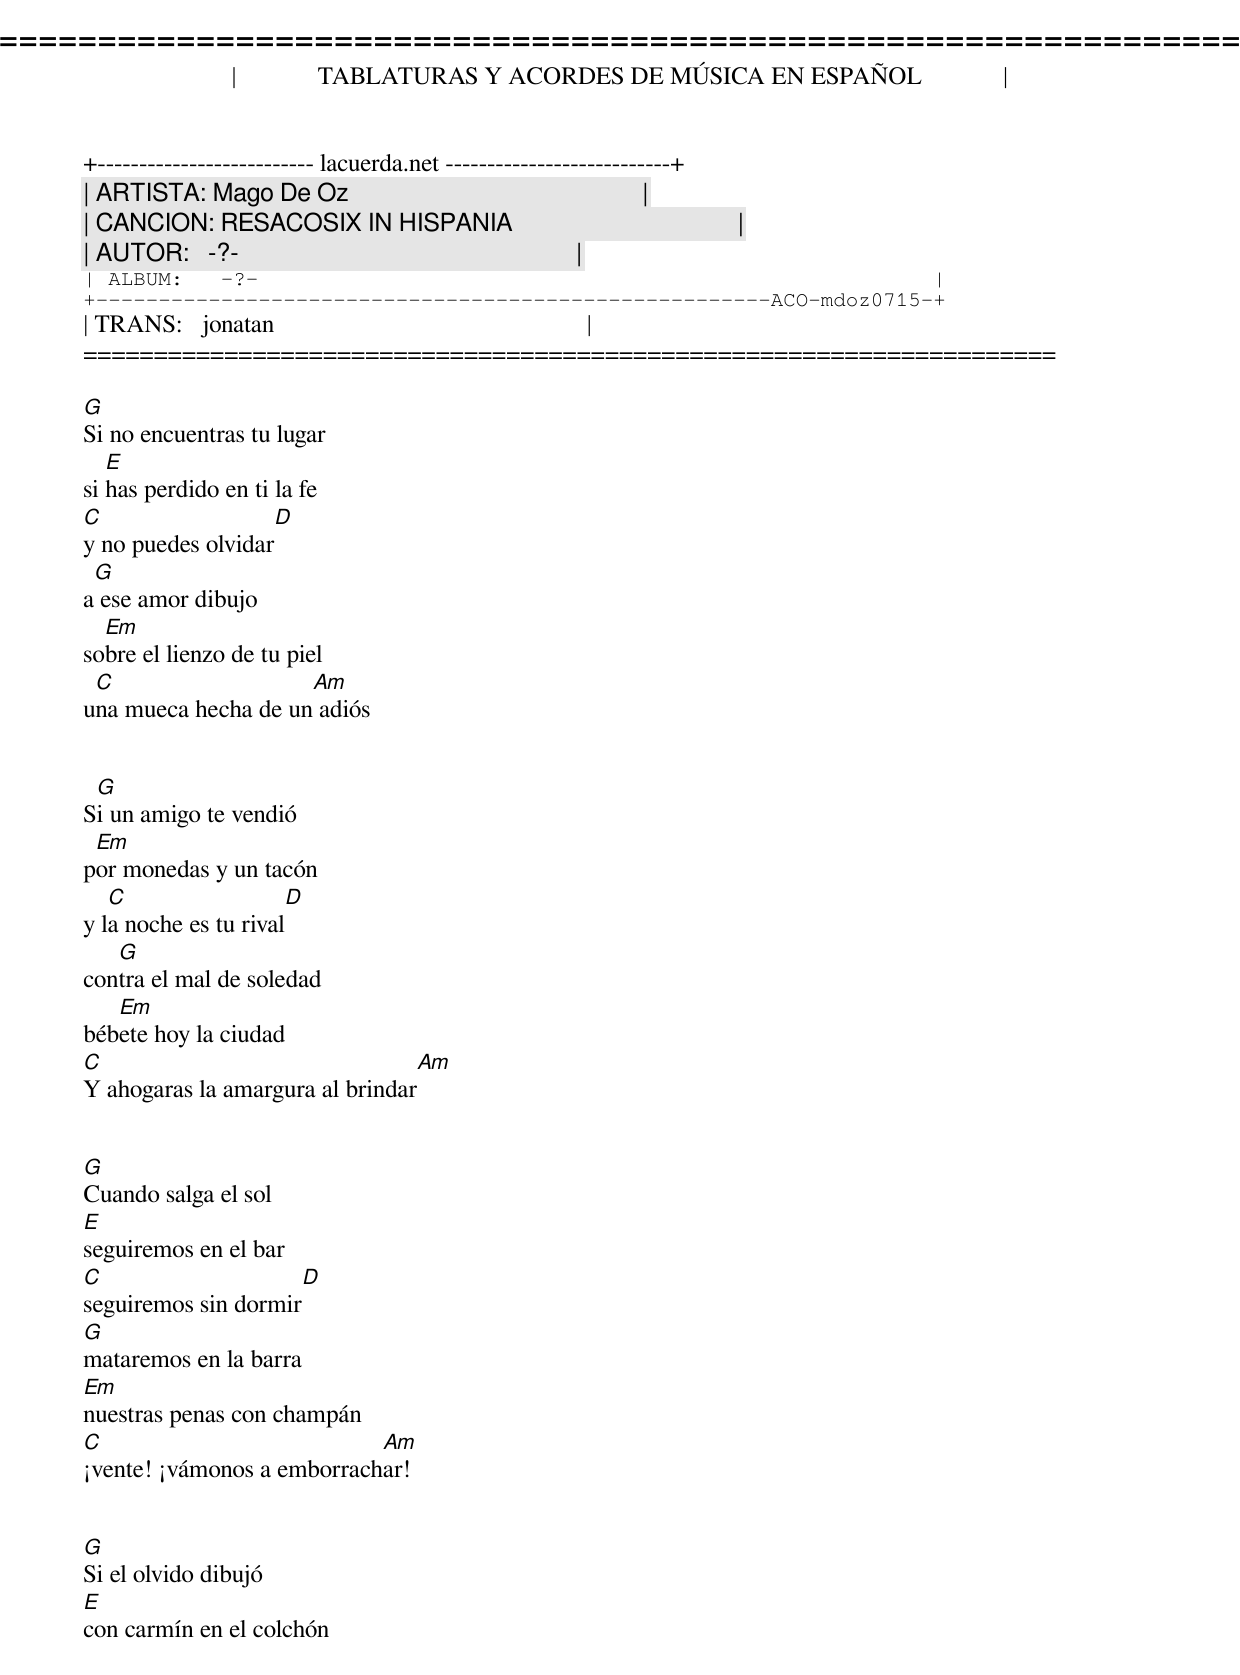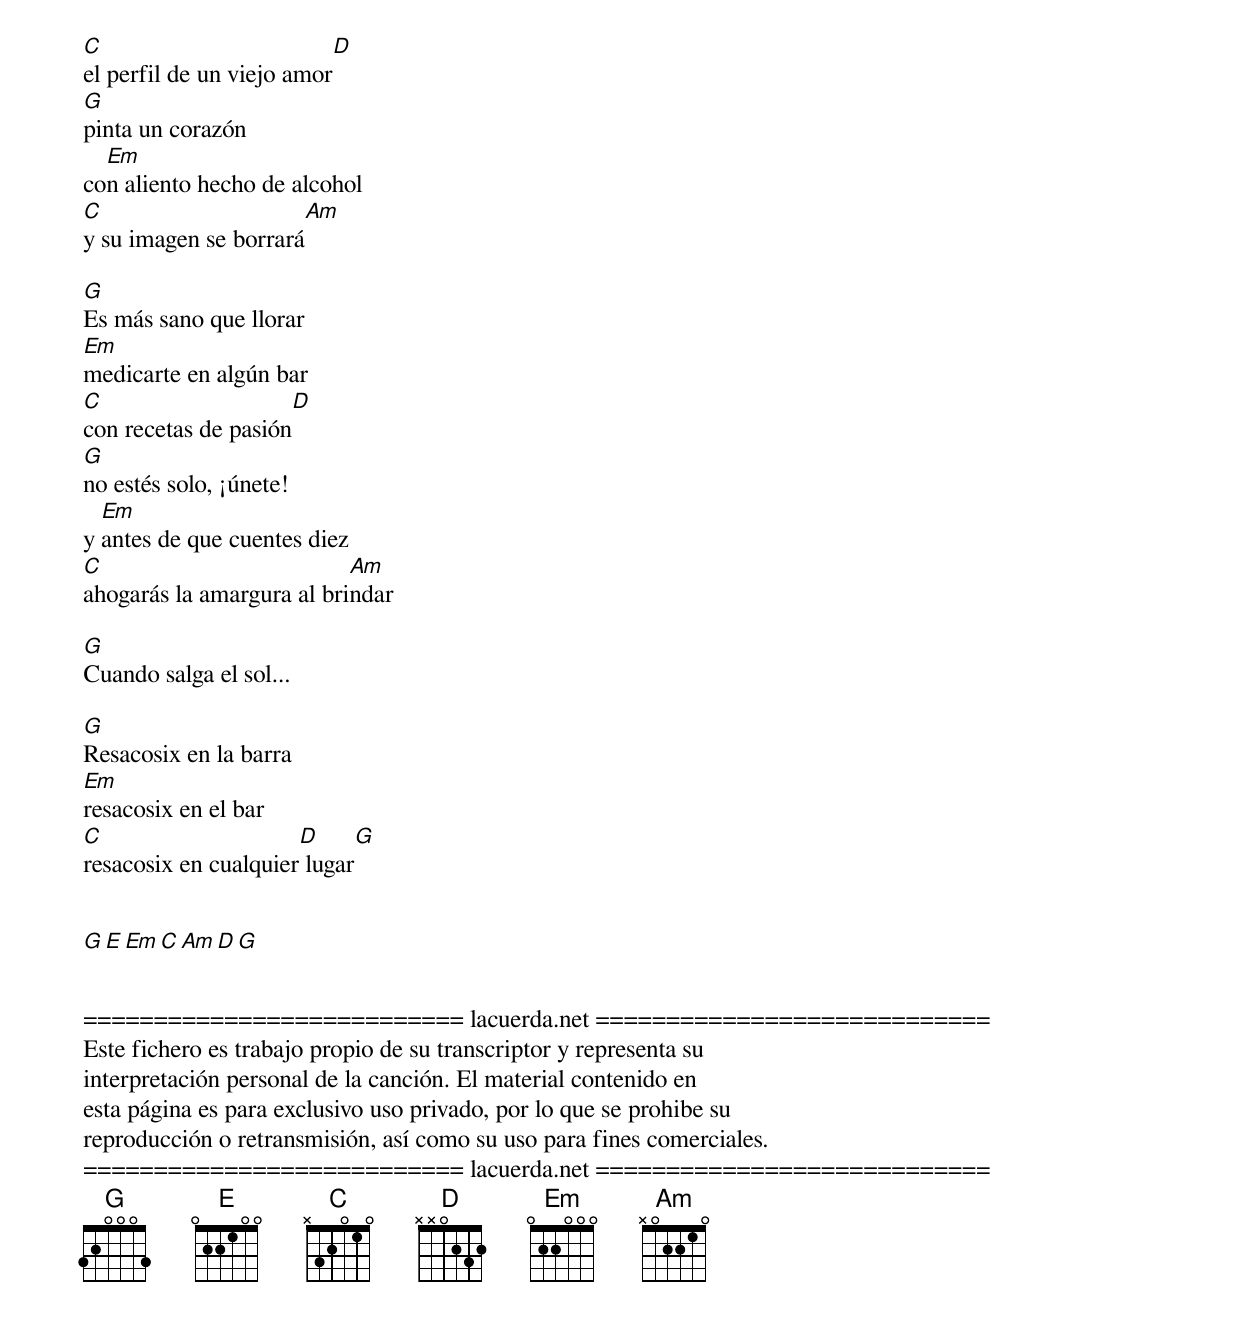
=====================================================================
|             TABLATURAS Y ACORDES DE MÚSICA EN ESPAÑOL             |
+-------------------------- lacuerda.net ---------------------------+
| ARTISTA: Mago De Oz                                               |
| CANCION: RESACOSIX IN HISPANIA                                    |
| AUTOR:   -?-                                                      |
| ALBUM:   -?-                                                      |
+------------------------------------------------------ACO-mdoz0715-+
| TRANS:   jonatan                                                  |
=====================================================================

G
Si no encuentras tu lugar
   E
si has perdido en ti la fe
C                   D
y no puedes olvidar
 G
a ese amor dibujo
  Em
sobre el lienzo de tu piel
 C                   Am
una mueca hecha de un adiós


 G
Si un amigo te vendió
 Em
por monedas y un tacón
   C                     D
y la noche es tu rival
   G
contra el mal de soledad
   Em
bébete hoy la ciudad
C                                Am
Y ahogaras la amargura al brindar


G
Cuando salga el sol
E
seguiremos en el bar
C                     D
seguiremos sin dormir
G
mataremos en la barra
Em
nuestras penas con champán
C                           Am
¡vente! ¡vámonos a emborrachar!


G
Si el olvido dibujó
E
con carmín en el colchón
C                         D
el perfil de un viejo amor
G
pinta un corazón
  Em
con aliento hecho de alcohol
C                     Am
y su imagen se borrará

G
Es más sano que llorar
Em
medicarte en algún bar
C                     D
con recetas de pasión
G
no estés solo, ¡únete!
  Em
y antes de que cuentes diez
C                          Am
ahogarás la amargura al brindar

G
Cuando salga el sol...

G
Resacosix en la barra
Em
resacosix en el bar
C                     D               G
resacosix en cualquier lugar


G E Em C Am  D  G


=========================== lacuerda.net ============================
Este fichero es trabajo propio de su transcriptor y representa su
interpretación personal de la canción. El material contenido en
esta página es para exclusivo uso privado, por lo que se prohibe su
reproducción o retransmisión, así como su uso para fines comerciales.
=========================== lacuerda.net ============================
